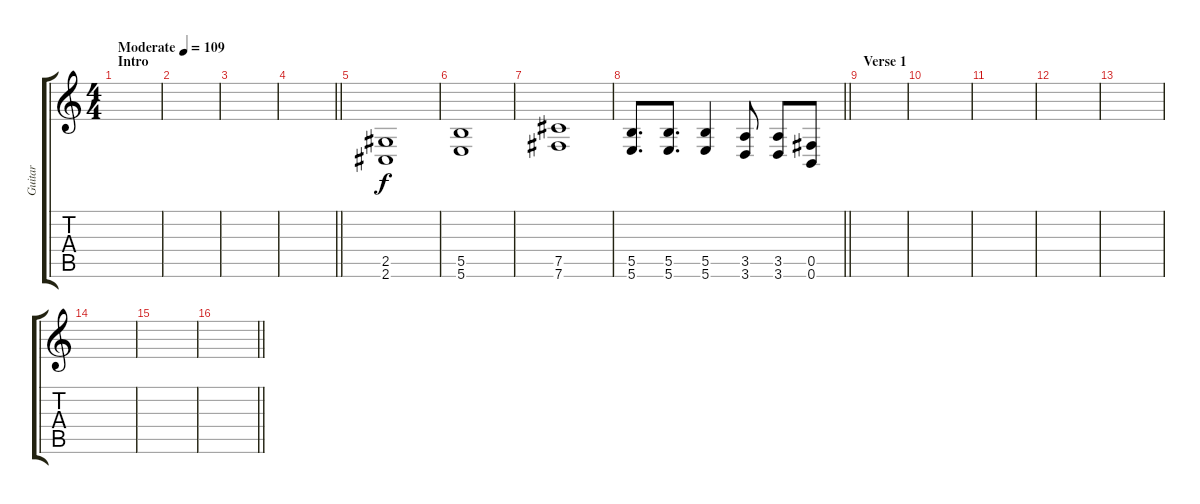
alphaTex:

\track ("Guitar" "Guitar") {instrument distortionguitar}
\staff {score tabs}
\tuning (Db4 Ab3 E3 B2 Gb2 B1) {hide}
\ts (4 4)
\section ("" "Intro")
\tempo (109 "Moderate")
\clef g2
\ks c
|
|
|
\barLineRight lightlight
|
(2.5 2.6).1 |
(5.5 5.6).1 |
(7.5 7.6).1 |
\barLineRight lightlight
(5.5 5.6).8{d} (5.5 5.6).8{d} (5.5 5.6).4 (3.5 3.6).8 (3.5 3.6).8 (0.5 0.6).8 |
\section ("" "Verse 1")
|
|
|
|
|
|
|
\barLineRight lightlight
